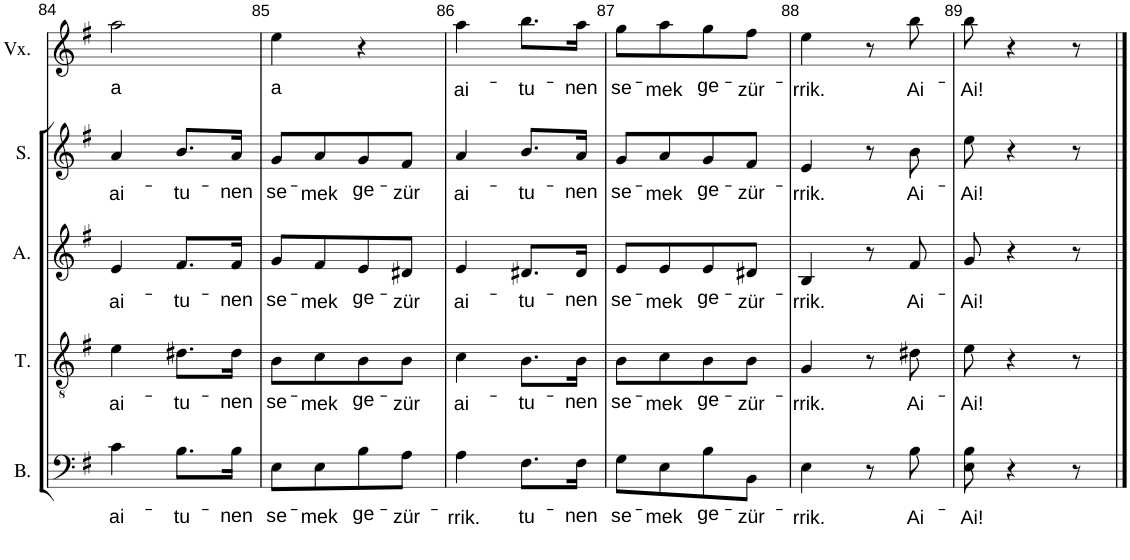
**kern	**text	**kern	**text	**kern	**text	**kern	**text	**kern	**text
*part5	*part5	*part4	*part4	*part3	*part3	*part2	*part2	*part1	*part1
*staff5	*staff5	*staff4	*staff4	*staff3	*staff3	*staff2	*staff2	*staff1	*staff1
*I"Basse	*	*I"Tenor	*	*I"Alto	*	*I"Soprano	*	*I"Voix	*
*I'B.	*	*I'T.	*	*I'A.	*	*I'S.	*	*I'Vx.	*
!!LO:PB:g=z
*clefF4	*	*clefGv2	*	*clefG2	*	*clefG2	*	*clefG2	*
*k[f#]	*	*k[f#]	*	*k[f#]	*	*k[f#]	*	*k[f#]	*
*M4/8	*	*M4/8	*	*M4/8	*	*M4/8	*	*M4/8	*
=84	=84	=84	=84	=84	=84	=84	=84	=84	=84
!	!LO:LY:b	!	!LO:LY:b	!	!LO:LY:b	!	!LO:LY:b	!	!LO:LY:b
4c\	ai-	4e\	ai-	4e/	ai-	4a/	ai-	2aa\	a
!	!LO:LY:b	!	!LO:LY:b	!	!LO:LY:b	!	!LO:LY:b	!	!
8.B\L	-tu-	8.d#X\L	-tu-	8.f#/L	-tu-	8.b/L	-tu-	.	.
!	!LO:LY:b	!	!LO:LY:b	!	!LO:LY:b	!	!LO:LY:b	!	!
16B\Jk	-nen	16d#\Jk	-nen	16f#/Jk	-nen	16a/Jk	-nen	.	.
=85	=85	=85	=85	=85	=85	=85	=85	=85	=85
!	!LO:LY:b	!	!LO:LY:b	!	!LO:LY:b	!	!LO:LY:b	!	!LO:LY:b
8E\L	se-	8B\L	se-	8g/L	se-	8g/L	se-	4ee\	a
!	!LO:LY:b	!	!LO:LY:b	!	!LO:LY:b	!	!LO:LY:b	!	!
8E\	-mek	8c\	-mek	8f#/	-mek	8a/	-mek	.	.
!	!LO:LY:b	!	!LO:LY:b	!	!LO:LY:b	!	!LO:LY:b	!	!
8B\	ge-	8B\	ge-	8e/	ge-	8g/	ge-	4r	.
!	!LO:LY:b	!	!LO:LY:b	!	!LO:LY:b	!	!LO:LY:b	!	!
8A\J	-zür-	8B\J	-zür	8d#X/J	-zür	8f#/J	-zür	.	.
=86	=86	=86	=86	=86	=86	=86	=86	=86	=86
!	!LO:LY:b	!	!LO:LY:b	!	!LO:LY:b	!	!LO:LY:b	!	!LO:LY:b
4A\	-rrik.	4c\	ai-	4e/	ai-	4a/	ai-	4aa\	ai-
!	!LO:LY:b	!	!LO:LY:b	!	!LO:LY:b	!	!LO:LY:b	!	!LO:LY:b
8.F#\L	-tu-	8.B\L	-tu-	8.d#X/L	-tu-	8.b/L	-tu-	8.bb\L	-tu-
!	!LO:LY:b	!	!LO:LY:b	!	!LO:LY:b	!	!LO:LY:b	!	!LO:LY:b
16F#\Jk	-nen	16B\Jk	-nen	16d#/Jk	-nen	16a/Jk	-nen	16aa\Jk	-nen
=87	=87	=87	=87	=87	=87	=87	=87	=87	=87
!	!LO:LY:b	!	!LO:LY:b	!	!LO:LY:b	!	!LO:LY:b	!	!LO:LY:b
8G\L	se-	8B\L	se-	8e/L	se-	8g/L	se-	8gg\L	se-
!	!LO:LY:b	!	!LO:LY:b	!	!LO:LY:b	!	!LO:LY:b	!	!LO:LY:b
8E\	-mek	8c\	-mek	8e/	-mek	8a/	-mek	8aa\	-mek
!	!LO:LY:b	!	!LO:LY:b	!	!LO:LY:b	!	!LO:LY:b	!	!LO:LY:b
8B\	ge-	8B\	ge-	8e/	ge-	8g/	ge-	8gg\	ge-
!	!LO:LY:b	!	!LO:LY:b	!	!LO:LY:b	!	!LO:LY:b	!	!LO:LY:b
8BB\J	-zür-	8B\J	-zür-	8d#X/J	-zür-	8f#/J	-zür-	8ff#\J	-zür-
=88	=88	=88	=88	=88	=88	=88	=88	=88	=88
!	!LO:LY:b	!	!LO:LY:b	!	!LO:LY:b	!	!LO:LY:b	!	!LO:LY:b
4E\	-rrik.	4G/	-rrik.	4B/	-rrik.	4e/	-rrik.	4ee\	-rrik.
8r	.	8r	.	8r	.	8r	.	8r	.
!	!LO:LY:b	!	!LO:LY:b	!	!LO:LY:b	!	!LO:LY:b	!	!LO:LY:b
8B\	Ai-	8d#X\	Ai-	8f#/	Ai-	8b\	Ai-	8bb\	Ai-
=89	=89	=89	=89	=89	=89	=89	=89	=89	=89
!	!LO:LY:b	!	!LO:LY:b	!	!LO:LY:b	!	!LO:LY:b	!	!LO:LY:b
8E\ 8B\	-Ai!	8e\	-Ai!	8g/	-Ai!	8ee\	-Ai!	8bb\	-Ai!
4r	.	4r	.	4r	.	4r	.	4r	.
8r	.	8r	.	8r	.	8r	.	8r	.
==	==	==	==	==	==	==	==	==	==
*-	*-	*-	*-	*-	*-	*-	*-	*-	*-
